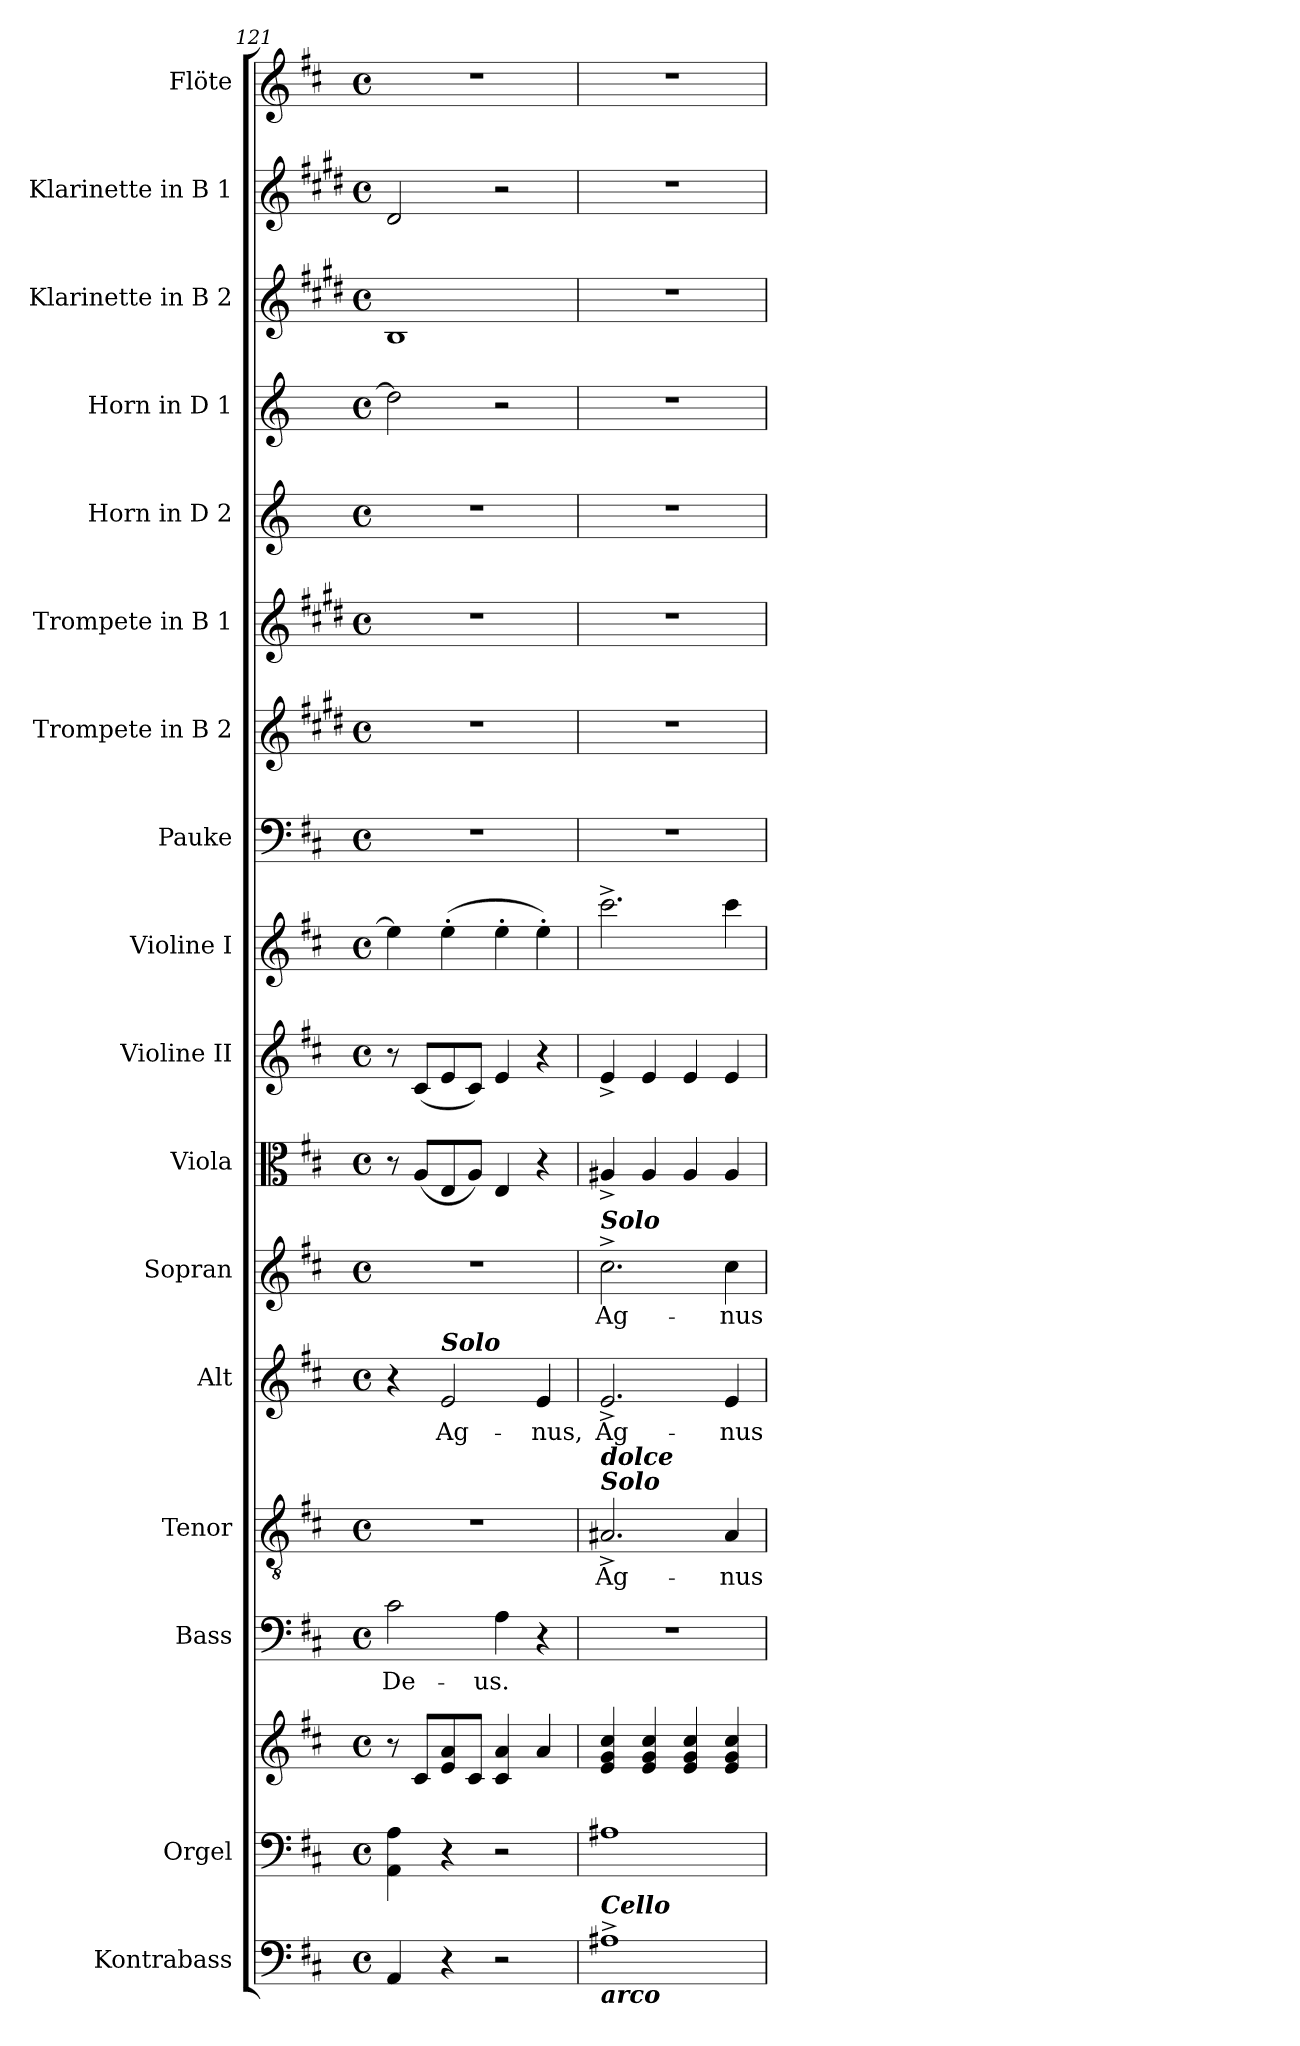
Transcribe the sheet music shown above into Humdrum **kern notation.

**kern	**kern	**kern	**kern	**text	**kern	**text	**kern	**text	**kern	**text	**kern	**kern	**kern	**kern	**kern	**kern	**kern	**kern	**kern	**kern	**kern
*part17	*part16	*part16	*part15	*part15	*part14	*part14	*part13	*part13	*part12	*part12	*part11	*part10	*part9	*part8	*part7	*part6	*part5	*part4	*part3	*part2	*part1
*staff18	*staff17	*staff16	*staff15	*staff15	*staff14	*staff14	*staff13	*staff13	*staff12	*staff12	*staff11	*staff10	*staff9	*staff8	*staff7	*staff6	*staff5	*staff4	*staff3	*staff2	*staff1
*I"Kontrabass	*I"Orgel	*	*I"Bass	*	*I"Tenor	*	*I"Alt	*	*I"Sopran	*	*I"Viola	*I"Violine II	*I"Violine I	*I"Pauke	*I"Trompete in B 2	*I"Trompete in B 1	*I"Horn in D 2	*I"Horn in D 1	*I"Klarinette in B 2	*I"Klarinette in B 1	*I"Flöte
*I'Kb.	*I'Org.	*	*I'B	*	*I'T	*	*I'A	*	*I'S	*	*I'Vla.	*I'Vl. II	*I'Vl. I	*I'Pk.	*I'Trp. 2	*I'Trp. 1	*I'Hrn. 2	*I'Hrn. 1	*I'Kl. 2	*I'Kl. 1	*I'Fl.
*clefF4	*clefF4	*clefG2	*clefF4	*	*clefGv2	*	*clefG2	*	*clefG2	*	*clefC3	*clefG2	*clefG2	*clefF4	*clefG2	*clefG2	*clefG2	*clefG2	*clefG2	*clefG2	*clefG2
*ITrd7c12	*	*	*	*	*	*	*	*	*	*	*	*	*	*	*ITrd1c2	*ITrd1c2	*ITrd-1c-2	*ITrd-1c-2	*ITrd1c2	*ITrd1c2	*
*k[f#c#]	*k[f#c#]	*k[f#c#]	*k[f#c#]	*	*k[f#c#]	*	*k[f#c#]	*	*k[f#c#]	*	*k[f#c#]	*k[f#c#]	*k[f#c#]	*k[f#c#]	*k[f#c#]	*k[f#c#]	*k[f#c#]	*k[f#c#]	*k[f#c#]	*k[f#c#]	*k[f#c#]
*D:	*D:	*D:	*D:	*	*D:	*	*D:	*	*D:	*	*D:	*D:	*D:	*D:	*D:	*D:	*D:	*D:	*D:	*D:	*D:
*M4/4	*M4/4	*M4/4	*M4/4	*	*M4/4	*	*M4/4	*	*M4/4	*	*M4/4	*M4/4	*M4/4	*M4/4	*M4/4	*M4/4	*M4/4	*M4/4	*M4/4	*M4/4	*M4/4
*met(c)	*met(c)	*met(c)	*met(c)	*	*met(c)	*	*met(c)	*	*met(c)	*	*met(c)	*met(c)	*met(c)	*met(c)	*met(c)	*met(c)	*met(c)	*met(c)	*met(c)	*met(c)	*met(c)
=121	=121	=121	=121	=121	=121	=121	=121	=121	=121	=121	=121	=121	=121	=121	=121	=121	=121	=121	=121	=121	=121
!	!	!	!	!LO:LY:b	!	!	!	!	!	!	!	!	!	!	!	!	!	!	!	!	!
4AAA/	4AA\ 4A\	8r	2c#\	De-	1r	.	4r	.	1r	.	8r	8r	4ee\]	1r	1r	1r	1r	2ee\]	1A	2c#/	1r
.	.	8c#/L	.	.	.	.	.	.	.	.	(<8A/L	(<8c#/L	.	.	.	.	.	.	.	.	.
!	!	!	!	!	!	!	!LO:TX:a:Bi:t=Solo	!	!	!	!	!	!	!	!	!	!	!	!	!	!
!	!	!	!	!	!	!	!	!LO:LY:b	!	!	!	!	!	!	!	!	!	!	!	!	!
4r	4r	8e/ 8a/	.	.	.	.	2e/	Ag-	.	.	8E/	8e/	(>4ee'>\	.	.	.	.	.	.	.	.
.	.	8c#/J	.	.	.	.	.	.	.	.	8A/J)	8c#/J)	.	.	.	.	.	.	.	.	.
!	!	!	!	!LO:LY:b	!	!	!	!	!	!	!	!	!	!	!	!	!	!	!	!	!
2r	2r	4c#/ 4a/	4A\	-us.	.	.	.	.	.	.	4E/	4e/	4ee'>\	.	.	.	.	2r	.	2r	.
!	!	!	!	!	!	!	!	!LO:LY:b	!	!	!	!	!	!	!	!	!	!	!	!	!
.	.	4a/	4r	.	.	.	4e/	-nus,	.	.	4r	4r	4ee'>\)	.	.	.	.	.	.	.	.
!!LO:PB:g=z
=122	=122	=122	=122	=122	=122	=122	=122	=122	=122	=122	=122	=122	=122	=122	=122	=122	=122	=122	=122	=122	=122
!	!	!	!	!	!	!	!	!	!LO:TX:a:Bi:t=Solo	!	!	!	!	!	!	!	!	!	!	!	!
!	!	!	!	!	!LO:TX:a:Bi:t=Solo	!	!	!	!	!	!	!	!	!	!	!	!	!	!	!	!
!	!	!	!	!	!LO:TX:a:Bi:t=dolce	!	!	!	!	!	!	!	!	!	!	!	!	!	!	!	!
!LO:TX:b:Bi:t=arco	!	!	!	!	!	!	!	!	!	!	!	!	!	!	!	!	!	!	!	!	!
!LO:TX:a:Bi:t=Cello	!	!	!	!	!	!	!	!	!	!	!	!	!	!	!	!	!	!	!	!	!
!	!	!	!	!	!	!LO:LY:b	!	!LO:LY:b	!	!LO:LY:b	!	!	!	!	!	!	!	!	!	!	!
1AA#X^>	1A#X	4e/ 4g/ 4cc#/	1r	.	2.A#X^</	Ag-	2.e^</	Ag-	2.cc#^>\	Ag-	4A#X^</	4e^</	2.ccc#^>\	1r	1r	1r	1r	1r	1r	1r	1r
.	.	4e/ 4g/ 4cc#/	.	.	.	.	.	.	.	.	4A#/	4e/	.	.	.	.	.	.	.	.	.
.	.	4e/ 4g/ 4cc#/	.	.	.	.	.	.	.	.	4A#/	4e/	.	.	.	.	.	.	.	.	.
!	!	!	!	!	!	!LO:LY:b	!	!LO:LY:b	!	!LO:LY:b	!	!	!	!	!	!	!	!	!	!	!
.	.	4e/ 4g/ 4cc#/	.	.	4A#/	-nus	4e/	-nus	4cc#\	-nus	4A#/	4e/	4ccc#\	.	.	.	.	.	.	.	.
=	=	=	=	=	=	=	=	=	=	=	=	=	=	=	=	=	=	=	=	=	=
*-	*-	*-	*-	*-	*-	*-	*-	*-	*-	*-	*-	*-	*-	*-	*-	*-	*-	*-	*-	*-	*-
